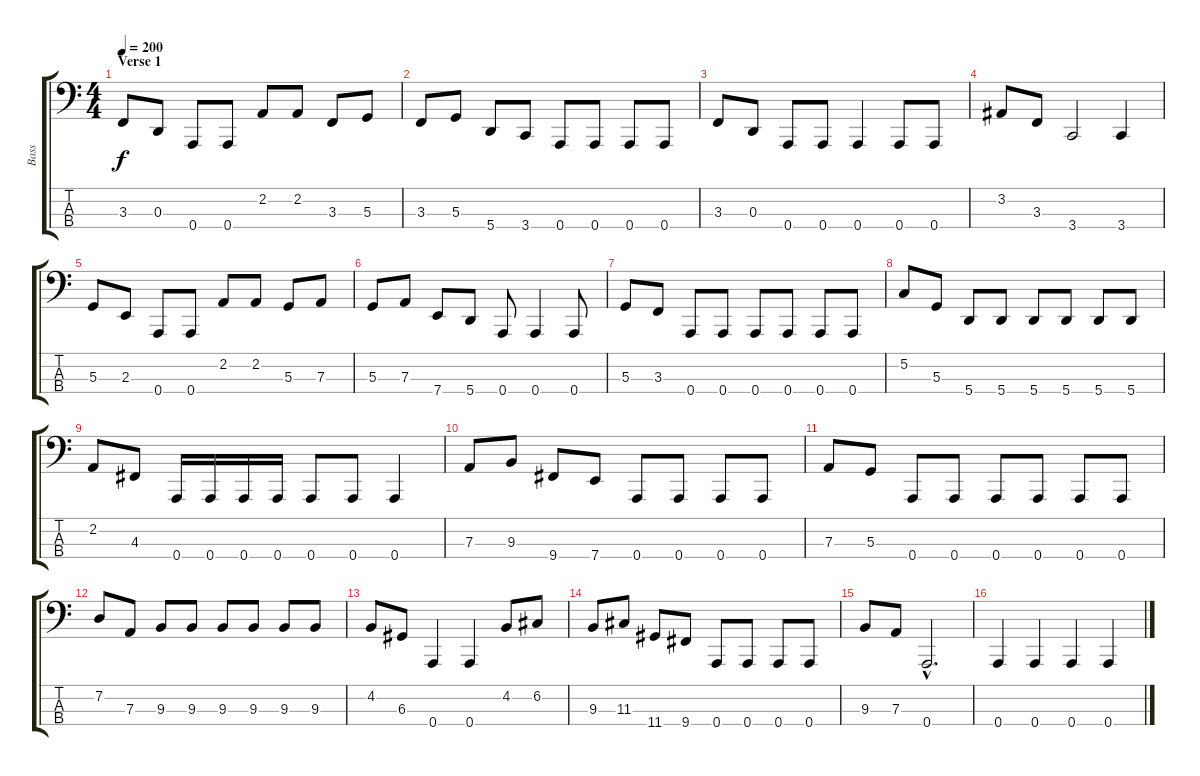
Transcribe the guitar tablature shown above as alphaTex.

\track ("Bass" "Bass") {instrument electricbassfinger}
\staff {score tabs}
\tuning (C2 G1 D1 A0) {hide}
\ts (4 4)
\section ("" "Verse 1")
\tempo 200
\clef f4
\ks c
3.3.8{dy f instrument electricbassfinger} 0.3.8 0.4.8 0.4.8 2.2.8 2.2.8 3.3.8 5.3.8 |
3.3.8 5.3.8 5.4.8 3.4.8 0.4.8 0.4.8 0.4.8 0.4.8 |
3.3.8 0.3.8 0.4.8 0.4.8 0.4.4 0.4.8 0.4.8 |
3.2.8 3.3.8 3.4.2 3.4.4 |
5.3.8 2.3.8 0.4.8 0.4.8 2.2.8 2.2.8 5.3.8 7.3.8 |
5.3.8 7.3.8 7.4.8 5.4.8 0.4.8 0.4.4 0.4.8 |
5.3.8 3.3.8 0.4.8 0.4.8 0.4.8 0.4.8 0.4.8 0.4.8 |
5.2.8 5.3.8 5.4.8 5.4.8 5.4.8 5.4.8 5.4.8 5.4.8 |
2.2.8 4.3.8 0.4.16 0.4.16 0.4.16 0.4.16 0.4.8 0.4.8 0.4.4 |
7.3.8 9.3.8 9.4.8 7.4.8 0.4.8 0.4.8 0.4.8 0.4.8 |
7.3.8 5.3.8 0.4.8 0.4.8 0.4.8 0.4.8 0.4.8 0.4.8 |
7.2.8 7.3.8 9.3.8 9.3.8 9.3.8 9.3.8 9.3.8 9.3.8 |
4.2.8 6.3.8 0.4.4 0.4.4 4.2.8 6.2.8 |
9.3.8 11.3.8 11.4.8 9.4.8 0.4.8 0.4.8 0.4.8 0.4.8 |
9.3.8 7.3.8 0.4{hac}.2{d} |
0.4.4 0.4.4 0.4.4 0.4.4
